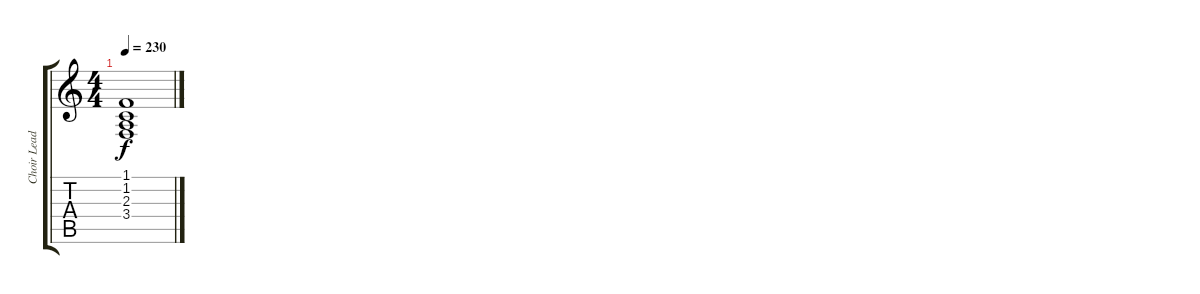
\track ("Choir Lead" "Choir Lead") {instrument pad4choir}
\staff {score tabs}
\tuning (E4 B3 G3 D3 A2 E2) {hide}
\ts (4 4)
\tempo 230
\clef g2
\ks c
(1.1 1.2 2.3 3.4).1{dy f}
